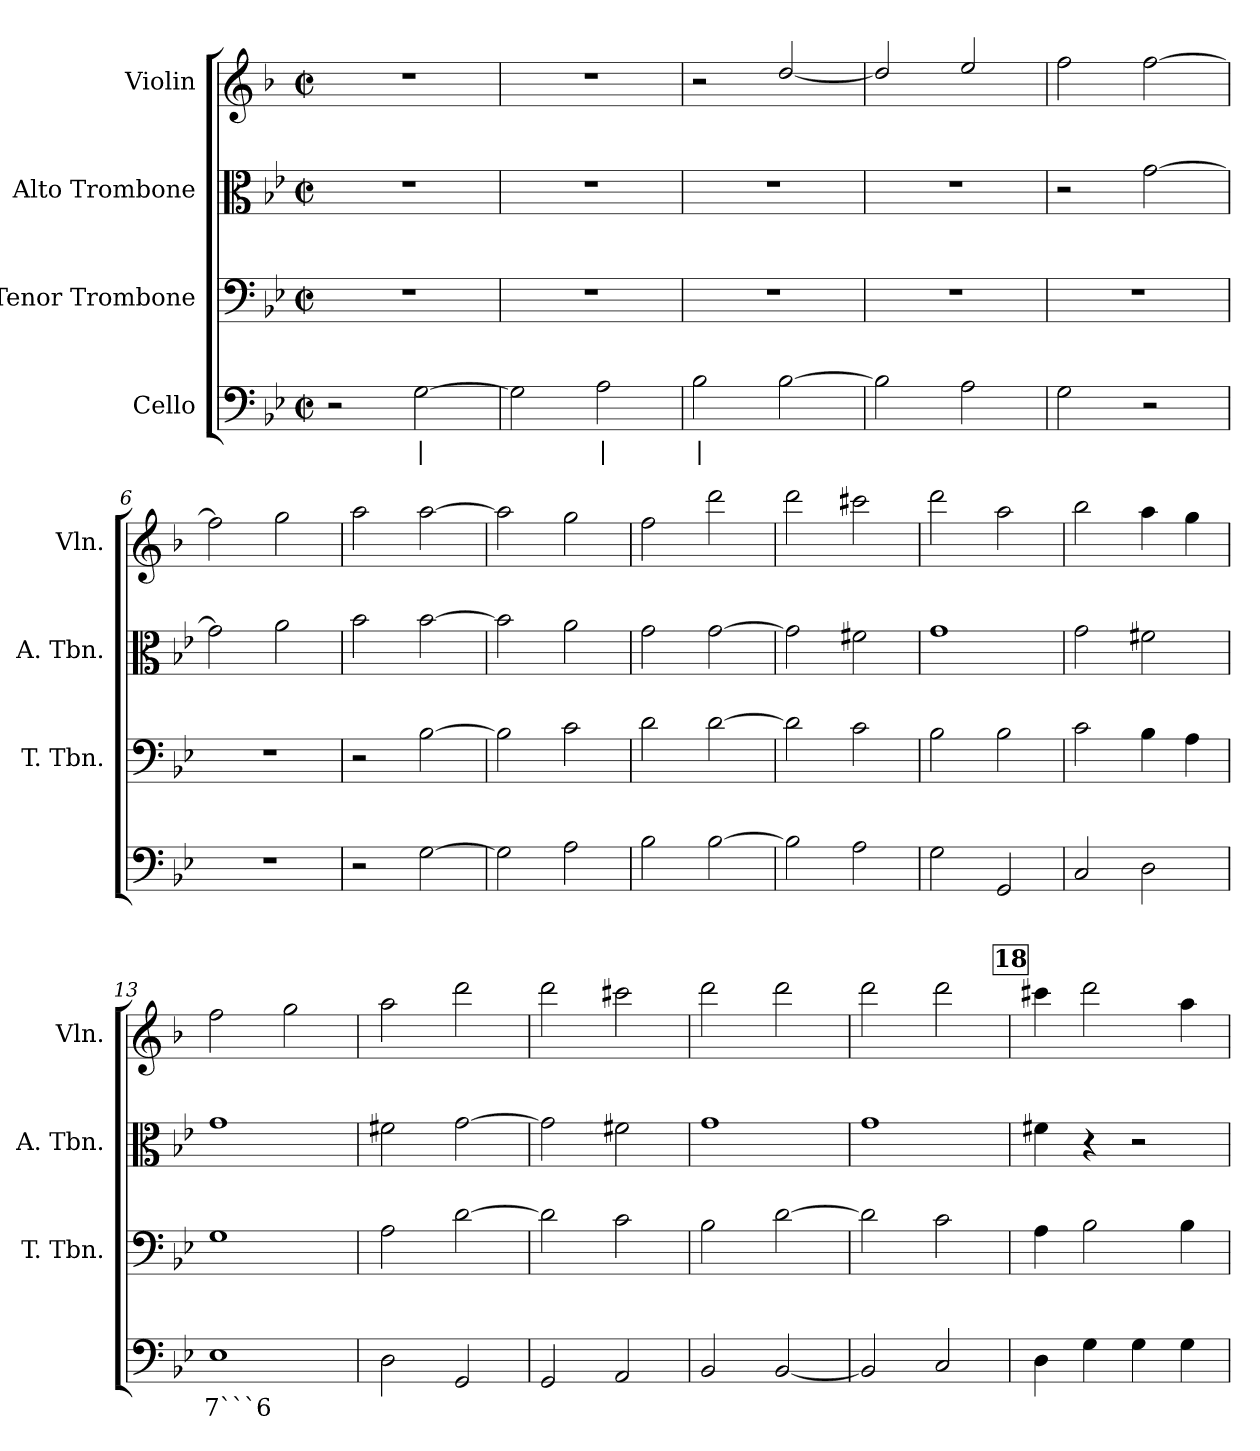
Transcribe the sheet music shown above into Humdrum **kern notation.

**kern	**text	**kern	**kern	**kern
*part4	*part4	*part3	*part2	*part1
*staff4	*staff4	*staff3	*staff2	*staff1
*I"Cello	*	*I"Tenor Trombone	*I"Alto Trombone	*I"Violin
*	*	*I'T. Tbn.	*I'A. Tbn.	*I'Vln.
*clefF4	*	*clefF4	*clefC3	*clefG2
*	*	*	*	*ITrd4c7
*k[b-e-]	*	*k[b-e-]	*k[b-e-]	*k[b-e-]
*B-:	*	*B-:	*B-:	*B-:
*M2/2	*	*M2/2	*M2/2	*M2/2
*met(c|)	*	*met(c|)	*met(c|)	*met(c|)
=1	=1	=1	=1	=1
2r	.	1r	1r	1r
!	!LO:LY:b	!	!	!
[2G\	|	.	.	.
=2	=2	=2	=2	=2
2G\]	.	1r	1r	1r
!	!LO:LY:b	!	!	!
2A\	|	.	.	.
=3	=3	=3	=3	=3
!	!LO:LY:b	!	!	!
2B-\	|	1r	1r	2r
[2B-\	.	.	.	[2g/
=4	=4	=4	=4	=4
2B-\]	.	1r	1r	2g/]
2A\	.	.	.	2a/
=5	=5	=5	=5	=5
2G\	.	1r	2r	2b-\
2r	.	.	[2g\	[2b-\
=6	=6	=6	=6	=6
1r	.	1r	2g\]	2b-\]
.	.	.	2a\	2cc\
=7	=7	=7	=7	=7
2r	.	2r	2b-\	2dd\
[2G\	.	[2B-\	[2b-\	[2dd\
=8	=8	=8	=8	=8
2G\]	.	2B-\]	2b-\]	2dd\]
2A\	.	2c\	2a\	2cc\
=9	=9	=9	=9	=9
2B-\	.	2d\	2g\	2b-\
[2B-\	.	[2d\	[2g\	2gg\
!!LO:LB:g=z
=10	=10	=10	=10	=10
2B-\]	.	2d\]	2g\]	2gg\
2A\	.	2c\	2f#X\	2ff#X\
=11	=11	=11	=11	=11
2G\	.	2B-\	1g	2gg\
2GG/	.	2B-\	.	2dd\
=12	=12	=12	=12	=12
2C/	.	2c\	2g\	2ee-\
2D\	.	4B-\	2f#X\	4dd\
.	.	4A\	.	4cc\
=13	=13	=13	=13	=13
!	!LO:LY:b	!	!	!
1E-	7```6	1G	1g	2b-\
.	.	.	.	2cc\
=14	=14	=14	=14	=14
2D\	.	2A\	2f#X\	2dd\
2GG/	.	[2d\	[2g\	2gg\
=15	=15	=15	=15	=15
2GG/	.	2d\]	2g\]	2gg\
2AA/	.	2c\	2f#X\	2ff#X\
=16	=16	=16	=16	=16
2BB-/	.	2B-\	1g	2gg\
[2BB-/	.	[2d\	.	2gg\
=17	=17	=17	=17	=17
2BB-/]	.	2d\]	1g	2gg\
2C/	.	2c\	.	2gg\
!!LO:REH:place=s1:a:B:fs=8.3:t=18
=18	=18	=18	=18	=18
4D\	.	4A\	4f#X\	4ff#X\
4G\	.	2B-\	4r	2gg\
4G\	.	.	2r	.
4G\	.	4B-\	.	4dd\
=	=	=	=	=
*-	*-	*-	*-	*-
